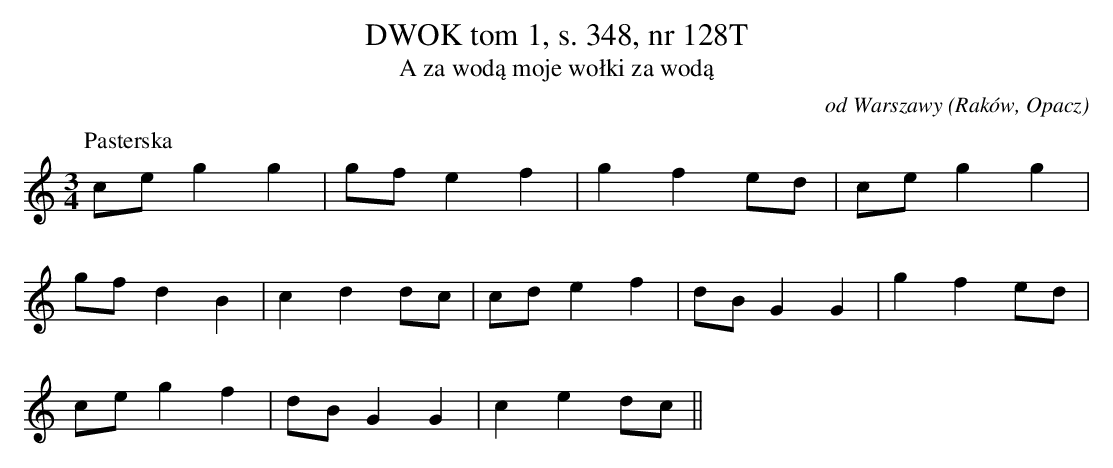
X:1
T: DWOK tom 1, s. 348, nr 128T
T: A za wodą moje wołki za wodą
O: od Warszawy (Raków, Opacz)
M: 3/4
L: 1/8
K: C
P: Pasterska
ceg2g2 | gfe2f2 | g2f2ed | ceg2g2 |
gfd2B2 | c2d2dc | cde2f2 | dBG2G2 | g2f2ed |
ceg2f2 | dBG2G2 | c2e2dc||
